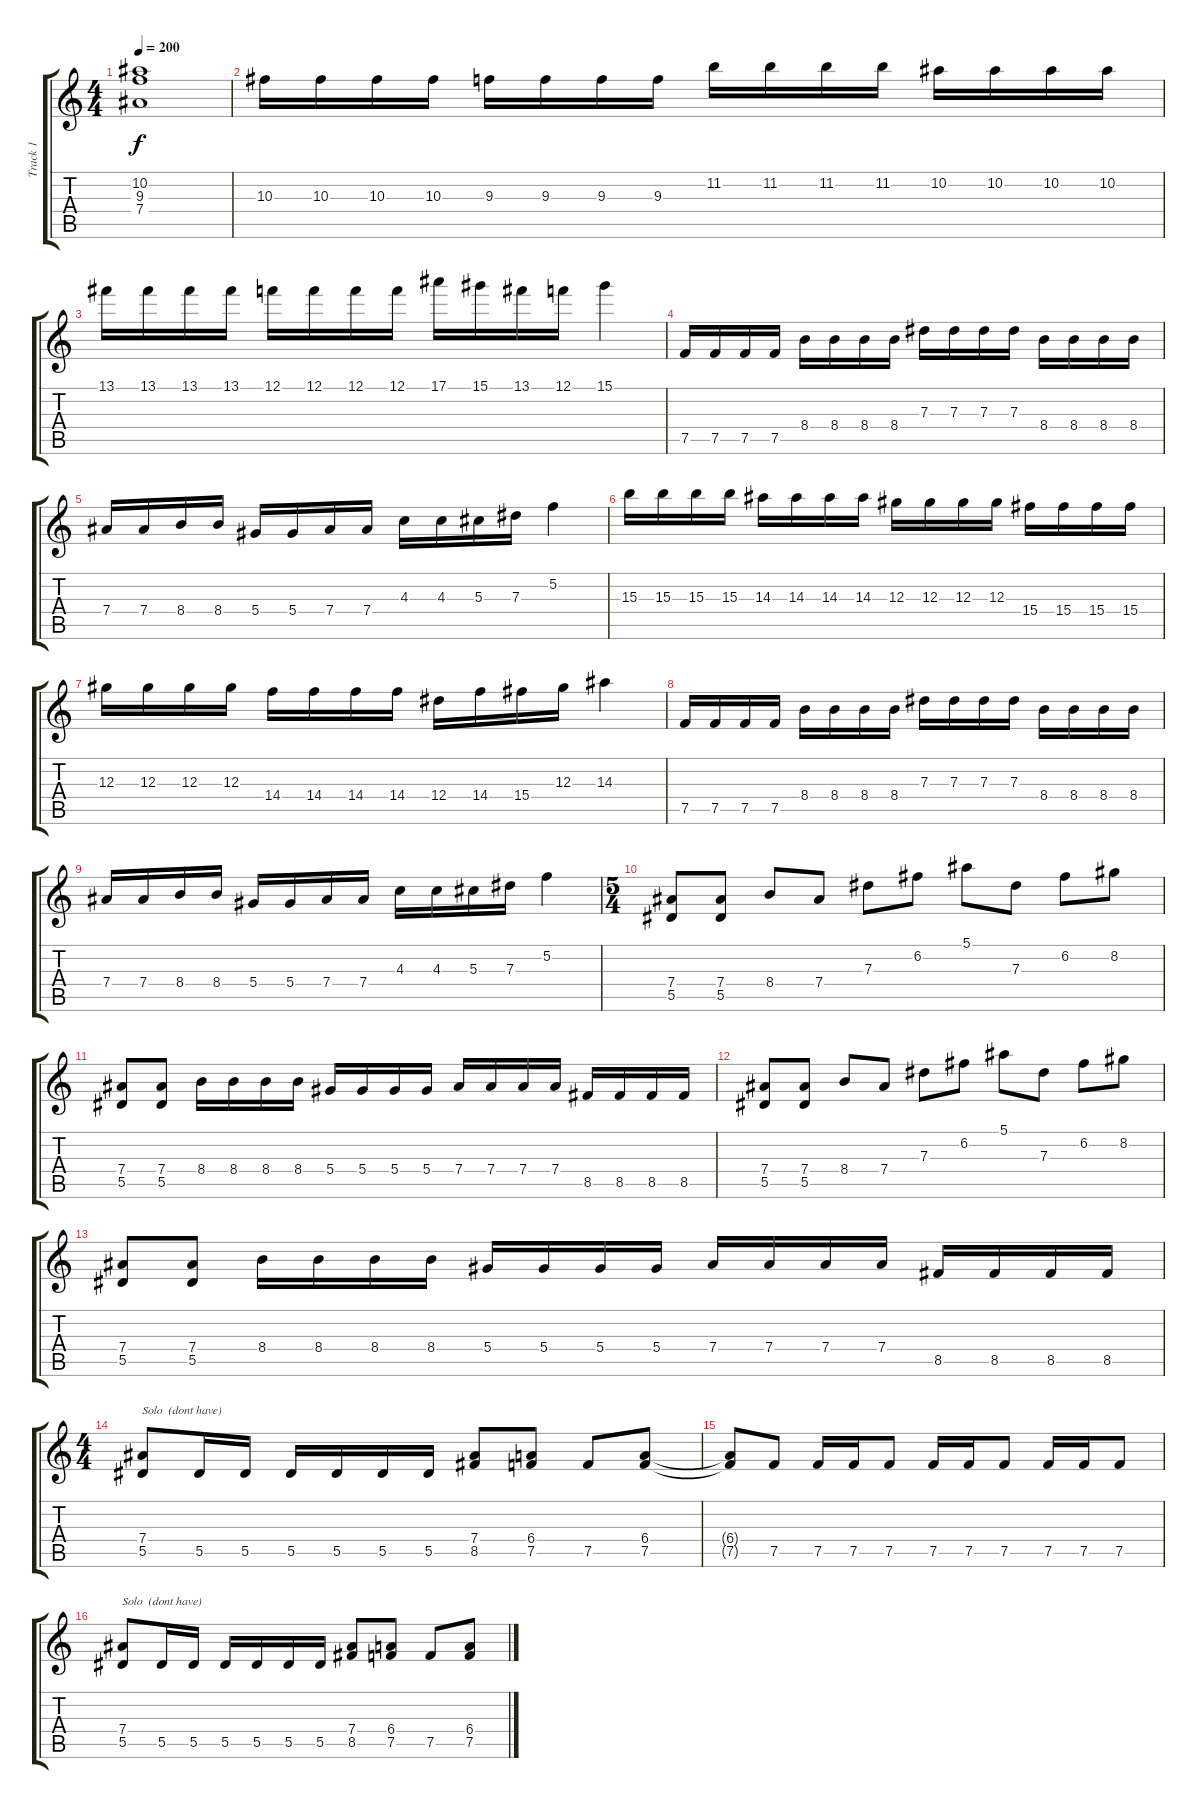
\track ("Track 1" "Track 1") {instrument distortionguitar}
\staff {score tabs}
\tuning (F4 C4 Ab3 Eb3 Bb2 F2) {hide}
\ts (4 4)
\tempo 200
\clef g2
\ks c
(10.2 9.3 7.4).1{dy f} |
10.3.16 10.3.16 10.3.16 10.3.16 9.3.16 9.3.16 9.3.16 9.3.16 11.2.16 11.2.16 11.2.16 11.2.16 10.2.16 10.2.16 10.2.16 10.2.16 |
13.1.16 13.1.16 13.1.16 13.1.16 12.1.16 12.1.16 12.1.16 12.1.16 17.1.16 15.1.16 13.1.16 12.1.16 15.1.4 |
7.5.16 7.5.16 7.5.16 7.5.16 8.4.16 8.4.16 8.4.16 8.4.16 7.3.16 7.3.16 7.3.16 7.3.16 8.4.16 8.4.16 8.4.16 8.4.16 |
7.4.16 7.4.16 8.4.16 8.4.16 5.4.16 5.4.16 7.4.16 7.4.16 4.3.16 4.3.16 5.3.16 7.3.16 5.2.4 |
15.3.16 15.3.16 15.3.16 15.3.16 14.3.16 14.3.16 14.3.16 14.3.16 12.3.16 12.3.16 12.3.16 12.3.16 15.4.16 15.4.16 15.4.16 15.4.16 |
12.3.16 12.3.16 12.3.16 12.3.16 14.4.16 14.4.16 14.4.16 14.4.16 12.4.16 14.4.16 15.4.16 12.3.16 14.3.4 |
7.5.16 7.5.16 7.5.16 7.5.16 8.4.16 8.4.16 8.4.16 8.4.16 7.3.16 7.3.16 7.3.16 7.3.16 8.4.16 8.4.16 8.4.16 8.4.16 |
7.4.16 7.4.16 8.4.16 8.4.16 5.4.16 5.4.16 7.4.16 7.4.16 4.3.16 4.3.16 5.3.16 7.3.16 5.2.4 |
\ts (5 4)
(7.4 5.5).8 (7.4 5.5).8 8.4.8 7.4.8 7.3.8 6.2.8 5.1.8 7.3.8 6.2.8 8.2.8 |
(7.4 5.5).8 (7.4 5.5).8 8.4.16 8.4.16 8.4.16 8.4.16 5.4.16 5.4.16 5.4.16 5.4.16 7.4.16 7.4.16 7.4.16 7.4.16 8.5.16 8.5.16 8.5.16 8.5.16 |
(7.4 5.5).8 (7.4 5.5).8 8.4.8 7.4.8 7.3.8 6.2.8 5.1.8 7.3.8 6.2.8 8.2.8 |
(7.4 5.5).8 (7.4 5.5).8 8.4.16 8.4.16 8.4.16 8.4.16 5.4.16 5.4.16 5.4.16 5.4.16 7.4.16 7.4.16 7.4.16 7.4.16 8.5.16 8.5.16 8.5.16 8.5.16 |
\ts (4 4)
(7.4 5.5).8{txt "Solo  (dont have)"} 5.5.16 5.5.16 5.5.16 5.5.16 5.5.16 5.5.16 (7.4 8.5).8 (6.4 7.5).8 7.5.8 (6.4 7.5).8 |
(6.4{t} 7.5{t}).8 7.5.8 7.5.16 7.5.16 7.5.8 7.5.16 7.5.16 7.5.8 7.5.16 7.5.16 7.5.8 |
(7.4 5.5).8{txt "Solo  (dont have)"} 5.5.16 5.5.16 5.5.16 5.5.16 5.5.16 5.5.16 (7.4 8.5).8 (6.4 7.5).8 7.5.8 (6.4 7.5).8
